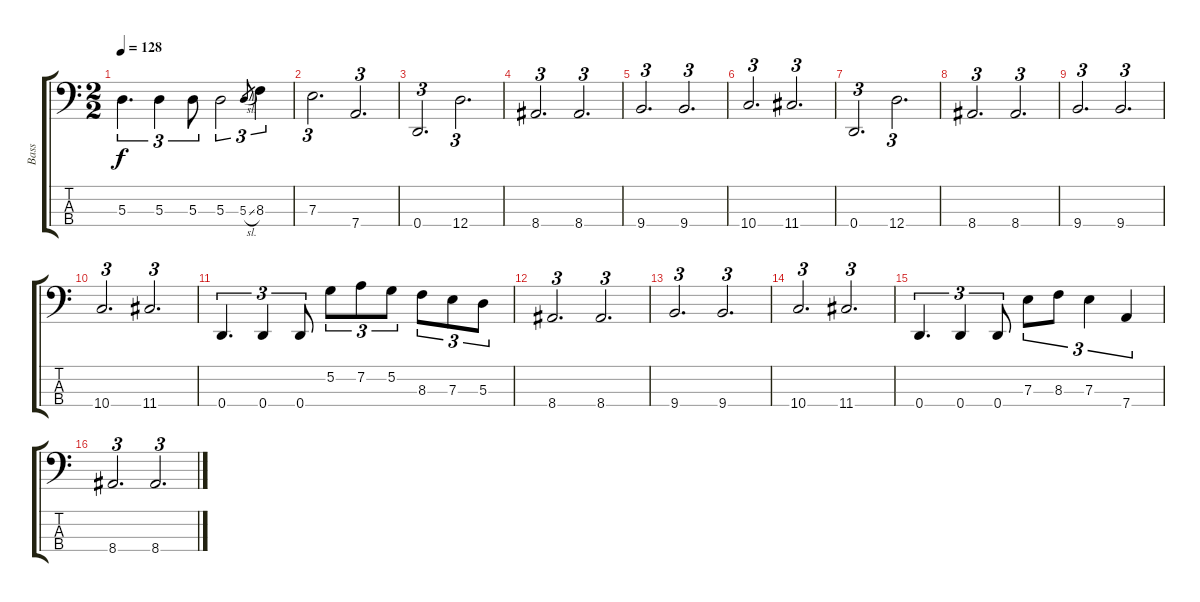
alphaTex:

\track ("Bass" "Bass") {instrument electricbasspick}
\staff {score tabs}
\tuning (G2 D2 A1 D1) {hide}
\ts (2 2)
\tempo 128
\clef f4
\ks c
5.3.4{d tu (3 2) dy f} 5.3.4{tu (3 2)} 5.3.8{tu (3 2)} 5.3.2{tu (3 2)} 5.3{sl}.8{gr} 8.3.4{tu (3 2)} |
7.3.2{d tu (3 2)} 7.4.2{d tu (3 2)} |
0.4.2{d tu (3 2)} 12.4.2{d tu (3 2)} |
8.4.2{d tu (3 2)} 8.4.2{d tu (3 2)} |
9.4.2{d tu (3 2)} 9.4.2{d tu (3 2)} |
10.4.2{d tu (3 2)} 11.4.2{d tu (3 2)} |
0.4.2{d tu (3 2)} 12.4.2{d tu (3 2)} |
8.4.2{d tu (3 2)} 8.4.2{d tu (3 2)} |
9.4.2{d tu (3 2)} 9.4.2{d tu (3 2)} |
10.4.2{d tu (3 2)} 11.4.2{d tu (3 2)} |
0.4.4{d tu (3 2)} 0.4.4{tu (3 2)} 0.4.8{tu (3 2)} 5.2.8{tu (3 2)} 7.2.8{tu (3 2)} 5.2.8{tu (3 2)} 8.3.8{tu (3 2)} 7.3.8{tu (3 2)} 5.3.8{tu (3 2)} |
8.4.2{d tu (3 2)} 8.4.2{d tu (3 2)} |
9.4.2{d tu (3 2)} 9.4.2{d tu (3 2)} |
10.4.2{d tu (3 2)} 11.4.2{d tu (3 2)} |
0.4.4{d tu (3 2)} 0.4.4{tu (3 2)} 0.4.8{tu (3 2)} 7.3.8{tu (3 2)} 8.3.8{tu (3 2)} 7.3.4{tu (3 2)} 7.4.4{tu (3 2)} |
8.4.2{d tu (3 2)} 8.4.2{d tu (3 2)}
